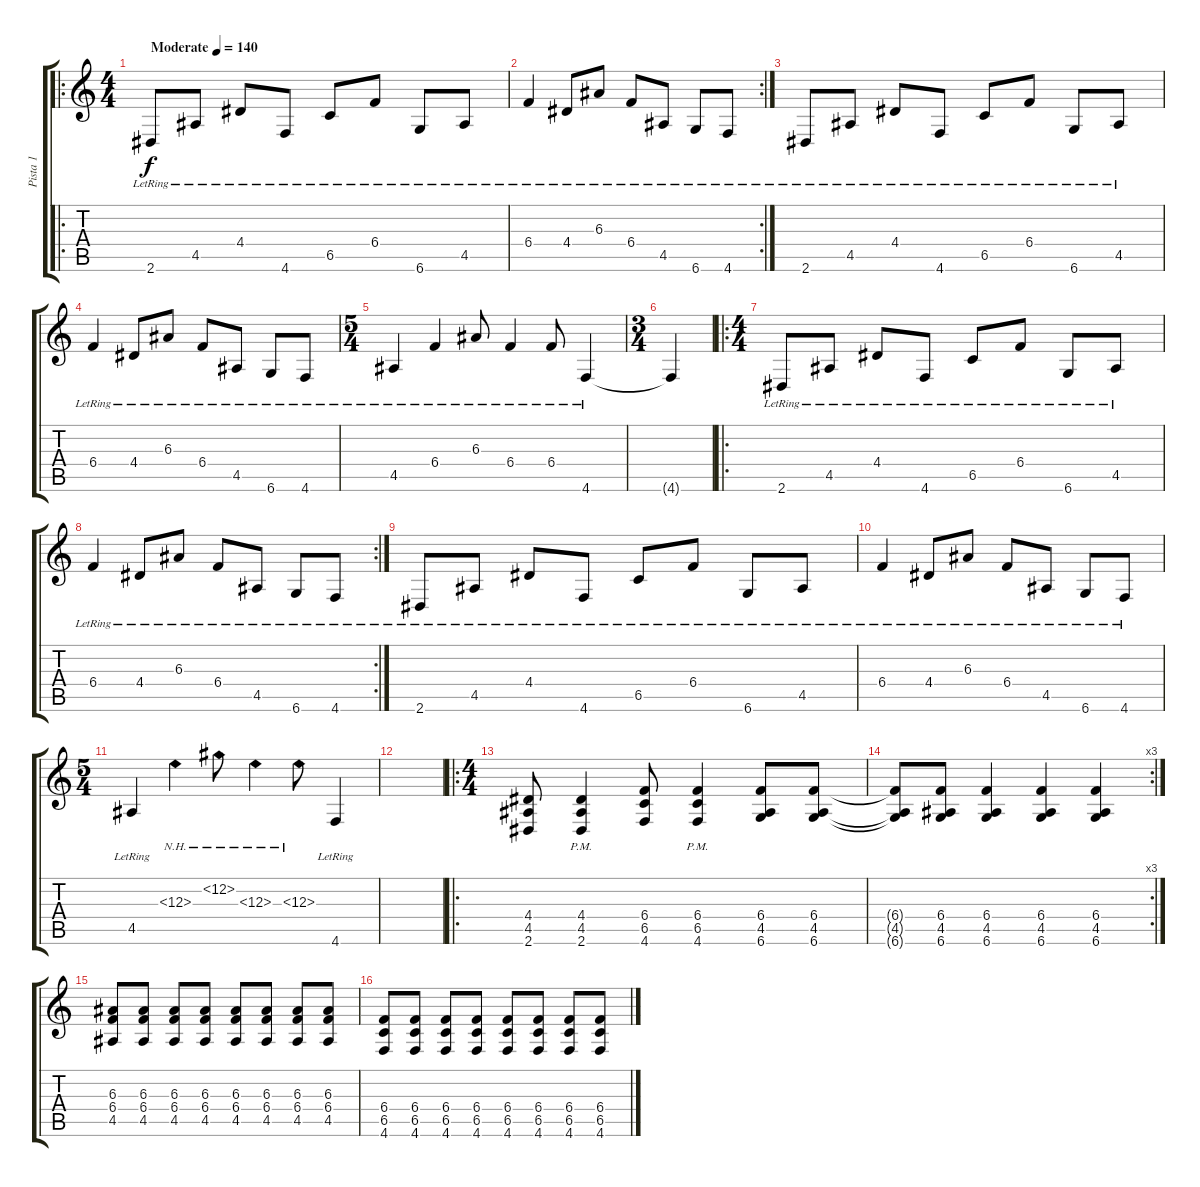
\track ("Pista 1" "Pista 1") {instrument acousticguitarsteel}
\staff {score tabs}
\tuning (Db4 Ab3 E3 B2 Gb2 Db2) {hide}
\ro
\ts (4 4)
\tempo (140 "Moderate")
\clef g2
\ks c
2.6{lr}.8{dy f instrument acousticguitarsteel} 4.5{lr}.8 4.4{lr}.8 4.6{lr}.8 6.5{lr}.8 6.4{lr}.8 6.6{lr}.8 4.5{lr}.8 |
\rc 2
6.4{lr}.4 4.4{lr}.8 6.3{lr}.8 6.4{lr}.8 4.5{lr}.8 6.6{lr}.8 4.6{lr}.8 |
2.6{lr}.8 4.5{lr}.8 4.4{lr}.8 4.6{lr}.8 6.5{lr}.8 6.4{lr}.8 6.6{lr}.8 4.5{lr}.8 |
6.4{lr}.4 4.4{lr}.8 6.3{lr}.8 6.4{lr}.8 4.5{lr}.8 6.6{lr}.8 4.6{lr}.8 |
\ts (5 4)
4.5{lr}.4 6.4{lr}.4 6.3{lr}.8 6.4{lr}.4 6.4{lr}.8 4.6{lr}.4 |
\ts (3 4)
4.6{t}.4 |
\ro
\ts (4 4)
2.6{lr}.8 4.5{lr}.8 4.4{lr}.8 4.6{lr}.8 6.5{lr}.8 6.4{lr}.8 6.6{lr}.8 4.5{lr}.8 |
\rc 2
6.4{lr}.4 4.4{lr}.8 6.3{lr}.8 6.4{lr}.8 4.5{lr}.8 6.6{lr}.8 4.6{lr}.8 |
2.6{lr}.8 4.5{lr}.8 4.4{lr}.8 4.6{lr}.8 6.5{lr}.8 6.4{lr}.8 6.6{lr}.8 4.5{lr}.8 |
6.4{lr}.4 4.4{lr}.8 6.3{lr}.8 6.4{lr}.8 4.5{lr}.8 6.6{lr}.8 4.6{lr}.8 |
\ts (5 4)
4.5{lr}.4 6.3{nh}.4 6.2{nh}.8 6.3{nh}.4 6.3{nh}.8 4.6{lr}.4 |
|
\ro
\ts (4 4)
(4.4 4.5 2.6).8{instrument distortionguitar} (4.4{pm} 4.5{pm} 2.6{pm}).4 (6.4 6.5 4.6).8 (6.4{pm} 6.5{pm} 4.6{pm}).4 (6.4 4.5 6.6).8 (6.4 4.5 6.6).8 |
\rc 3
(6.4{t} 4.5{t} 6.6{t}).8 (6.4 4.5 6.6).8 (6.4 4.5 6.6).4 (6.4 4.5 6.6).4 (6.4 4.5 6.6).4 |
(6.3 6.4 4.5).8 (6.3 6.4 4.5).8 (6.3 6.4 4.5).8 (6.3 6.4 4.5).8 (6.3 6.4 4.5).8 (6.3 6.4 4.5).8 (6.3 6.4 4.5).8 (6.3 6.4 4.5).8 |
(6.4 6.5 4.6).8 (6.4 6.5 4.6).8 (6.4 6.5 4.6).8 (6.4 6.5 4.6).8 (6.4 6.5 4.6).8 (6.4 6.5 4.6).8 (6.4 6.5 4.6).8 (6.4 6.5 4.6).8
